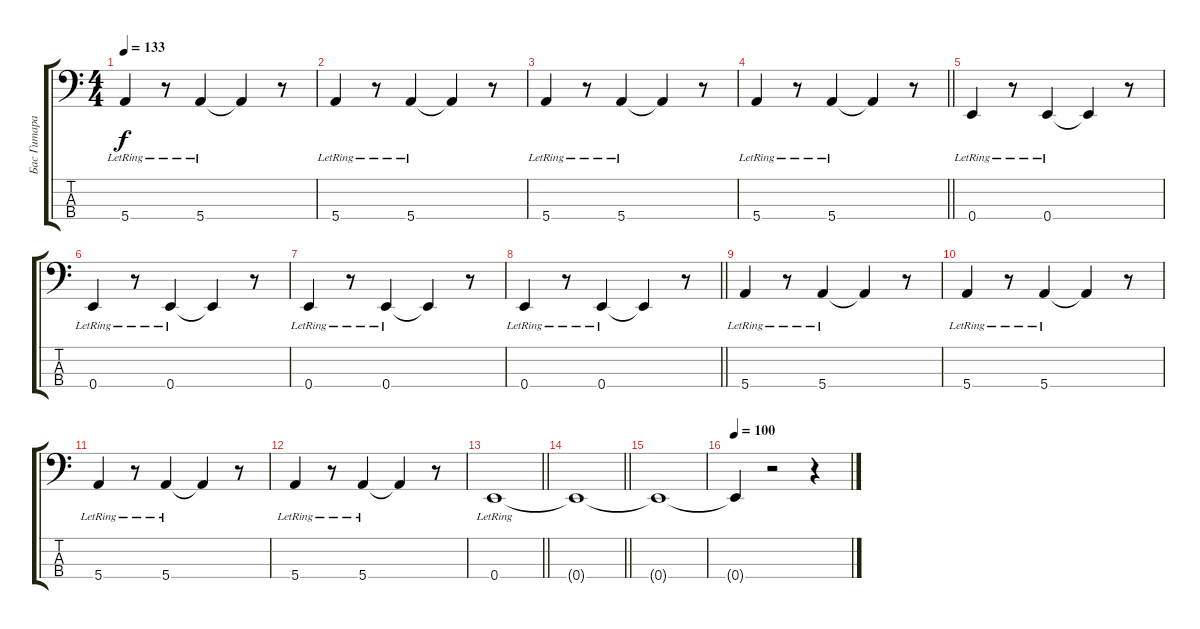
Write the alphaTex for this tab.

\track ("Бас Гитара" "Бас Гитара") {instrument electricbassfinger}
\staff {score tabs}
\tuning (G2 D2 A1 E1) {hide}
\ts (4 4)
\tempo 133
\clef f4
\ks c
5.4{lr}.4{dy f} r.8 5.4{lr}.4 5.4{t}.4 r.8 |
5.4{lr}.4 r.8 5.4{lr}.4 5.4{t}.4 r.8 |
5.4{lr}.4 r.8 5.4{lr}.4 5.4{t}.4 r.8 |
\barLineRight lightlight
5.4{lr}.4 r.8 5.4{lr}.4 5.4{t}.4 r.8 |
0.4{lr}.4 r.8 0.4{lr}.4 0.4{t}.4 r.8 |
0.4{lr}.4 r.8 0.4{lr}.4 0.4{t}.4 r.8 |
0.4{lr}.4 r.8 0.4{lr}.4 0.4{t}.4 r.8 |
\barLineRight lightlight
0.4{lr}.4 r.8 0.4{lr}.4 0.4{t}.4 r.8 |
5.4{lr}.4 r.8 5.4{lr}.4 5.4{t}.4 r.8 |
5.4{lr}.4 r.8 5.4{lr}.4 5.4{t}.4 r.8 |
5.4{lr}.4 r.8 5.4{lr}.4 5.4{t}.4 r.8 |
5.4{lr}.4 r.8 5.4{lr}.4 5.4{t}.4 r.8 |
\barLineRight lightlight
0.4{lr}.1 |
\barLineRight lightlight
0.4{t}.1 |
0.4{t}.1 |
\tempo 100
0.4{t}.4 r.2 r.4
